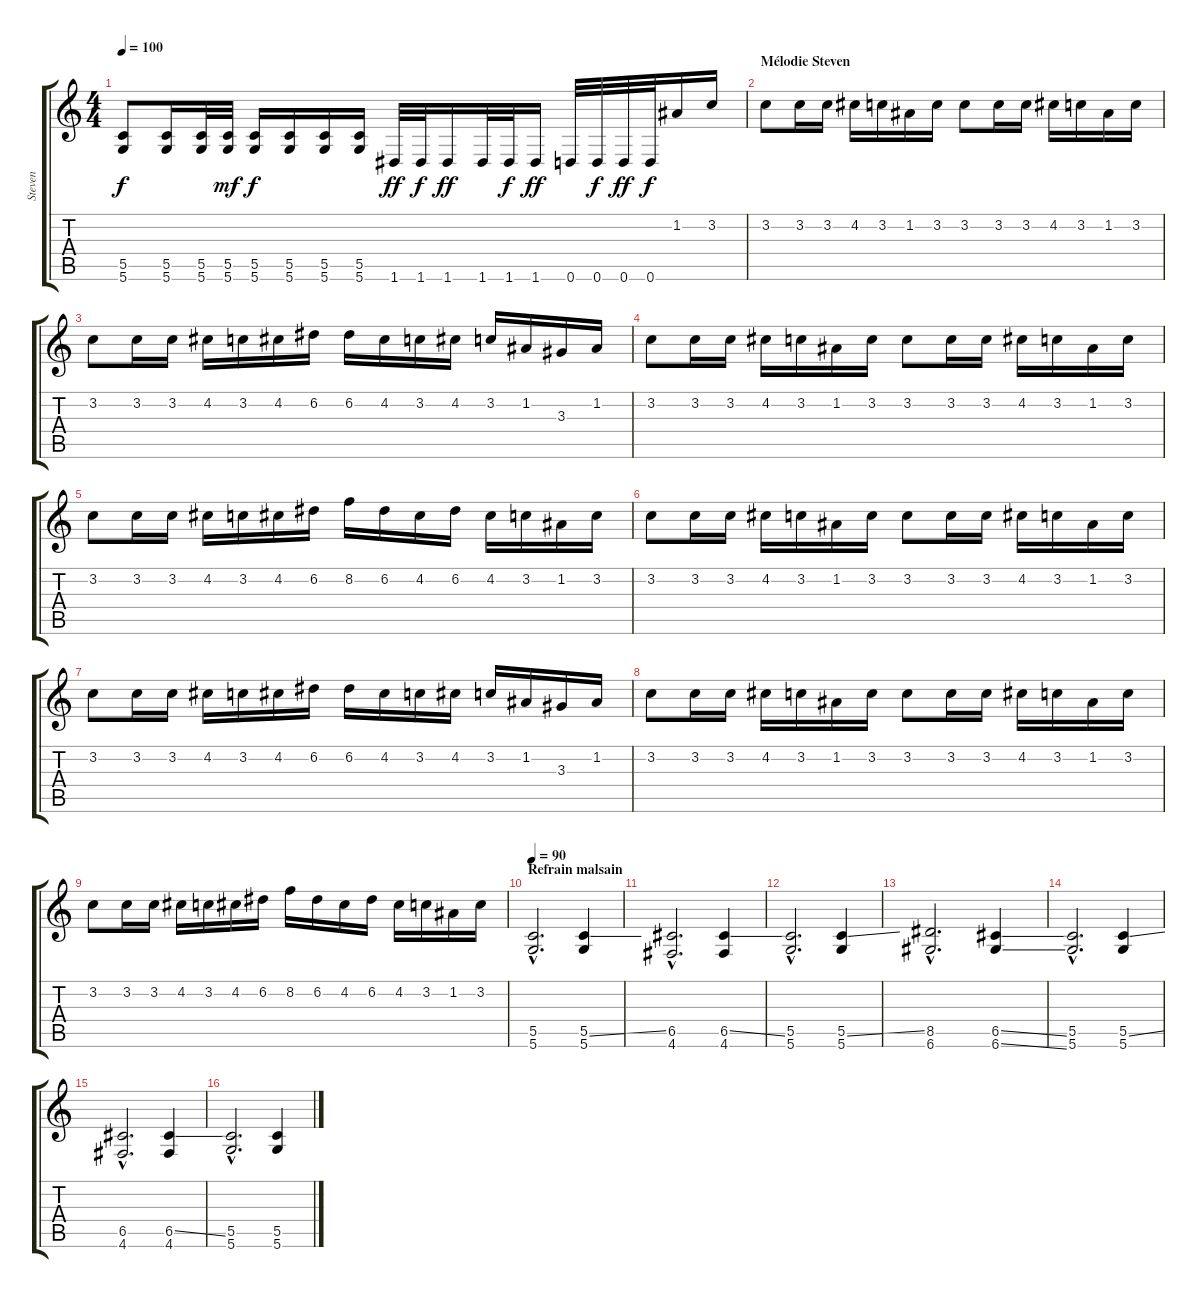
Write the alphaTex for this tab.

\track ("Steven" "Steven") {instrument overdrivenguitar}
\staff {score tabs}
\tuning (D4 A3 F3 C3 G2 D2) {hide}
\ts (4 4)
\tempo 100
\clef g2
\ks c
(5.5 5.6).8{dy f} (5.5 5.6).16 (5.5 5.6).32 (5.5 5.6).32{dy mf} (5.5 5.6).16{dy f} (5.5 5.6).16 (5.5 5.6).16 (5.5 5.6).16 1.6.32{dy ff} 1.6.32{dy f} 1.6.16{dy ff} 1.6.32 1.6.32{dy f} 1.6.16{dy ff} 0.6.32 0.6.32{dy f} 0.6.32{dy ff} 0.6.32{dy f} 1.2.16{volume 12 balance 8} 3.2.16 |
\section ("" "Mélodie Steven")
3.2.8{balance 8} 3.2.16 3.2.16 4.2.16 3.2.16 1.2.16 3.2.16 3.2.8 3.2.16 3.2.16 4.2.16 3.2.16 1.2.16 3.2.16 |
3.2.8 3.2.16 3.2.16 4.2.16 3.2.16 4.2.16 6.2.16 6.2.16 4.2.16 3.2.16 4.2.16 3.2.16 1.2.16 3.3.16 1.2.16 |
3.2.8{balance 8} 3.2.16 3.2.16 4.2.16 3.2.16 1.2.16 3.2.16 3.2.8 3.2.16 3.2.16 4.2.16 3.2.16 1.2.16 3.2.16 |
3.2.8 3.2.16 3.2.16 4.2.16 3.2.16 4.2.16 6.2.16 8.2.16 6.2.16 4.2.16 6.2.16 4.2.16 3.2.16 1.2.16 3.2.16 |
3.2.8{balance 8} 3.2.16 3.2.16 4.2.16 3.2.16 1.2.16 3.2.16 3.2.8 3.2.16 3.2.16 4.2.16 3.2.16 1.2.16 3.2.16 |
3.2.8 3.2.16 3.2.16 4.2.16 3.2.16 4.2.16 6.2.16 6.2.16 4.2.16 3.2.16 4.2.16 3.2.16 1.2.16 3.3.16 1.2.16 |
3.2.8{balance 8} 3.2.16 3.2.16 4.2.16 3.2.16 1.2.16 3.2.16 3.2.8 3.2.16 3.2.16 4.2.16 3.2.16 1.2.16 3.2.16 |
3.2.8 3.2.16 3.2.16 4.2.16 3.2.16 4.2.16 6.2.16 8.2.16 6.2.16 4.2.16 6.2.16 4.2.16 3.2.16 1.2.16 3.2.16 |
\section ("" "Refrain malsain")
\tempo 90
(5.5{hac} 5.6{hac}).2{d volume 11 balance 3} (5.5{ss} 5.6).4 |
(6.5{hac} 4.6{hac}).2{d} (6.5{ss} 4.6).4 |
(5.5{hac} 5.6{hac}).2{d} (5.5{ss} 5.6).4 |
(8.5{hac} 6.6{hac}).2{d} (6.5{ss} 6.6{ss}).4 |
(5.5{hac} 5.6{hac}).2{d} (5.5{ss} 5.6).4 |
(6.5{hac} 4.6{hac}).2{d} (6.5{ss} 4.6).4 |
(5.5{hac} 5.6{hac}).2{d} (5.5{ss} 5.6).4
